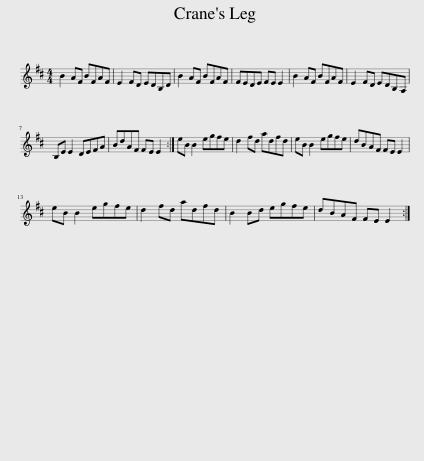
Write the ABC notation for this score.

X:1
L:1/8
M:4/4
I:linebreak $
K:D
V:1 treble
V:1
 B2 AF BFAF | E2 FD EDB,D | B2 AF BFAF | FEDE FE E2 | B2 AF BFAF | %5
 E2 FD EDB,A, |$ B,E E2 DEFA | BdAF FE E2 :| eB B2 egfe | d2 fd adfd | %10
 eB B2 egfe | dBAF FE E2 |$ eB B2 egfe | d2 fd adfd | B2 Bd egfe | %15
 dBAF FE E2 :| %16
